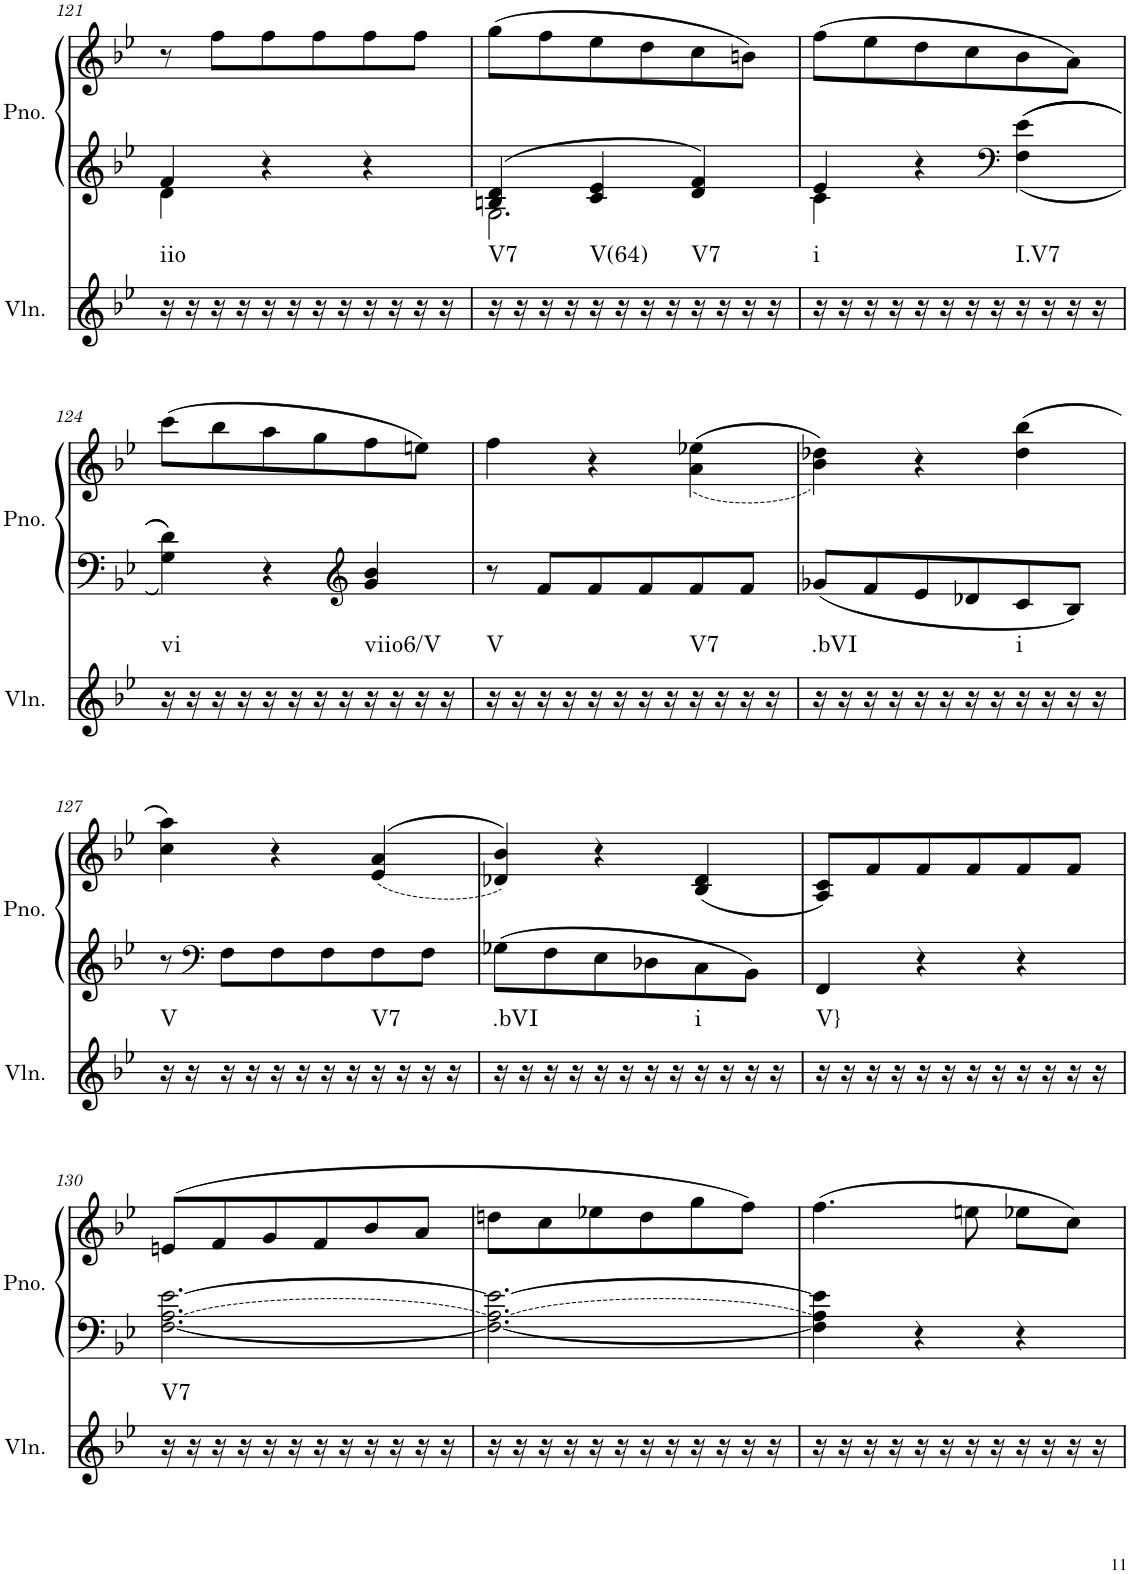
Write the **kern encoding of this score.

**kern	**harte	**kern	**kern
*part2	*part2	*part1	*part1
*staff3	*	*staff2	*staff1
*I"Violin	*	*I"Piano, Piano right	*
*I'Vln.	*	*I'Pno.	*
!!LO:PB:g=z
*clefG2	*	*clefF4	*clefG2
*k[b-e-]	*	*k[b-e-]	*k[b-e-]
*M3/4	*	*M3/4	*M3/4
=121	=121	=121	=121
*	*	*^	*
!	!LO:H:kt=iio	!	!	!
16r	N	4f/	4d\	8r
16r	.	.	.	.
16r	.	.	.	8ff\L
16r	.	.	.	.
16r	.	4r	2ryy	8ff\
16r	.	.	.	.
16r	.	.	.	8ff\
16r	.	.	.	.
16r	.	4r	.	8ff\
16r	.	.	.	.
16r	.	.	.	8ff\J
16r	.	.	.	.
=122	=122	=122	=122	=122
!	!LO:H:kt=V7	!	!	!
16r	N	4Bn/ 4d/	2.G\	(8gg\L
16r	.	.	.	.
16r	.	.	.	8ff\
16r	.	.	.	.
!	!LO:H:kt=V(64)	!	!	!
16r	N	4c/ 4e-/	.	8ee-\
16r	.	.	.	.
16r	.	.	.	8dd\
16r	.	.	.	.
!	!LO:H:kt=V7	!	!	!
16r	N	4d/ 4f/	.	8cc\
16r	.	.	.	.
16r	.	.	.	8bn\J)
16r	.	.	.	.
=123	=123	=123	=123	=123
!	!LO:H:kt=i	!	!	!
16r	N	4e-/	4c\	(8ff\L
16r	.	.	.	.
16r	.	.	.	8ee-\
16r	.	.	.	.
16r	.	4r	2ryy	8dd\
16r	.	.	.	.
16r	.	.	.	8cc\
16r	.	.	.	.
*	*	*clefF4	*	*
!	!LO:H:kt=I.V7	!	!	!
16r	N	4F\ 4e-\	.	8b-\
16r	.	.	.	.
16r	.	.	.	8a\J)
16r	.	.	.	.
*	*	*v	*v	*
!!LO:LB:g=z
=124	=124	=124	=124
!	!LO:H:kt=vi	!	!
16r	N	4G\ 4d\	(8ccc\L
16r	.	.	.
16r	.	.	8bb-\
16r	.	.	.
16r	.	4r	8aa\
16r	.	.	.
16r	.	.	8gg\
16r	.	.	.
*	*	*clefG2	*
!	!LO:H:kt=viio6/V	!	!
16r	N	4g/ 4b-/	8ff\
16r	.	.	.
16r	.	.	8een\J)
16r	.	.	.
=125	=125	=125	=125
!	!LO:H:kt=V	!	!
16r	N	8r	4ff\
16r	.	.	.
16r	.	8f/L	.
16r	.	.	.
16r	.	8f/	4r
16r	.	.	.
16r	.	8f/	.
16r	.	.	.
!	!LO:H:kt=V7	!	!
16r	N	8f/	((<4a\ 4ee-X\
16r	.	.	.
16r	.	8f/J	.
16r	.	.	.
=126	=126	=126	=126
!	!LO:H:kt=.bVI	!	!
16r	N	8g-X/L	4b-\ 4dd-X\))
16r	.	.	.
16r	.	8f/	.
16r	.	.	.
16r	.	8e-/	4r
16r	.	.	.
16r	.	8d-X/	.
16r	.	.	.
!	!LO:H:kt=i	!	!
16r	N	8c/	(4dd-\ 4bb-\
16r	.	.	.
16r	.	8B-/J	.
16r	.	.	.
!!LO:LB:g=z
=127	=127	=127	=127
!	!LO:H:kt=V	!	!
16r	N	8r	4cc\ 4aa\)
16r	.	.	.
*	*	*clefF4	*
16r	.	8F\L	.
16r	.	.	.
16r	.	8F\	4r
16r	.	.	.
16r	.	8F\	.
16r	.	.	.
!	!LO:H:kt=V7	!	!
16r	N	8F\	(>(4e-/ 4a/
16r	.	.	.
16r	.	8F\J	.
16r	.	.	.
=128	=128	=128	=128
!	!LO:H:kt=.bVI	!	!
16r	N	8G-X\L	4d-X/ 4b-/))
16r	.	.	.
16r	.	8F\	.
16r	.	.	.
16r	.	8E-\	4r
16r	.	.	.
16r	.	8D-X\	.
16r	.	.	.
!	!LO:H:kt=i	!	!
16r	N	8C\	(4B-/ 4d-/
16r	.	.	.
16r	.	8BB-\J	.
16r	.	.	.
=129	=129	=129	=129
!	!LO:H:kt=V}	!	!
16r	N	4FF/	8A/ 8c/L)
16r	.	.	.
16r	.	.	8f/
16r	.	.	.
16r	.	4r	8f/
16r	.	.	.
16r	.	.	8f/
16r	.	.	.
16r	.	4r	8f/
16r	.	.	.
16r	.	.	8f/J
16r	.	.	.
!!LO:LB:g=z
=130	=130	=130	=130
!	!LO:H:kt=V7	!LO:T:n=2:dash	!
16r	N	[2.F\ [2.A\ [2.e-\	(8en/L
16r	.	.	.
16r	.	.	8f/
16r	.	.	.
16r	.	.	8g/
16r	.	.	.
16r	.	.	8f/
16r	.	.	.
16r	.	.	8b-/
16r	.	.	.
16r	.	.	8a/J
16r	.	.	.
=131	=131	=131	=131
16r	.	2.F\_ 2.A\_ 2.e-\_	8ddn\L
16r	.	.	.
16r	.	.	8cc\
16r	.	.	.
16r	.	.	8ee-X\
16r	.	.	.
16r	.	.	8dd\
16r	.	.	.
16r	.	.	8gg\
16r	.	.	.
16r	.	.	8ff\J)
16r	.	.	.
=132	=132	=132	=132
16r	.	4F\] 4A\] 4e-\]	(4.ff\
16r	.	.	.
16r	.	.	.
16r	.	.	.
16r	.	4r	.
16r	.	.	.
16r	.	.	8een\
16r	.	.	.
16r	.	4r	8ee-X\L
16r	.	.	.
16r	.	.	8cc\J)
16r	.	.	.
=	=	=	=
*-	*-	*-	*-
